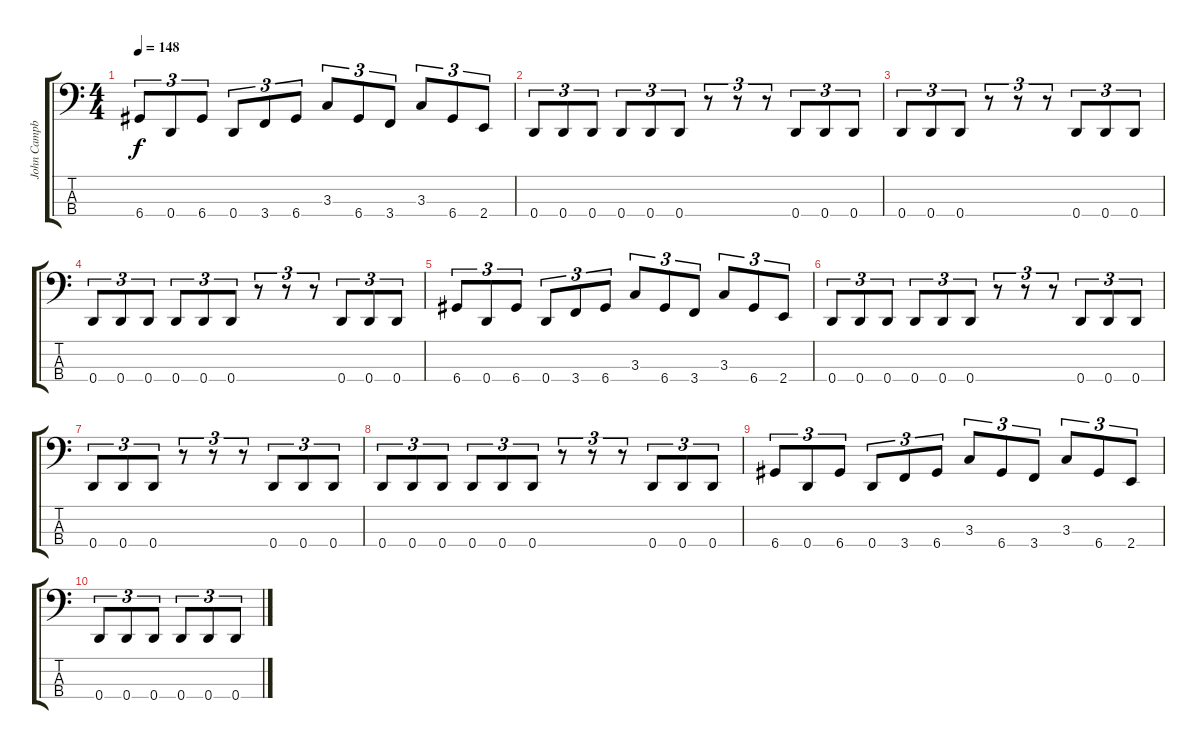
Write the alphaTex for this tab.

\track ("John Campbell" "John Campb") {instrument electricbasspick}
\staff {score tabs}
\tuning (G2 D2 A1 D1) {hide}
\ts (4 4)
\tempo 148
\clef f4
\ks c
6.4.8{tu (3 2) dy f} 0.4.8{tu (3 2)} 6.4.8{tu (3 2)} 0.4.8{tu (3 2)} 3.4.8{tu (3 2)} 6.4.8{tu (3 2)} 3.3.8{tu (3 2)} 6.4.8{tu (3 2)} 3.4.8{tu (3 2)} 3.3.8{tu (3 2)} 6.4.8{tu (3 2)} 2.4.8{tu (3 2)} |
0.4.8{tu (3 2)} 0.4.8{tu (3 2)} 0.4.8{tu (3 2)} 0.4.8{tu (3 2)} 0.4.8{tu (3 2)} 0.4.8{tu (3 2)} r.8{tu (3 2)} r.8{tu (3 2)} r.8{tu (3 2)} 0.4.8{tu (3 2)} 0.4.8{tu (3 2)} 0.4.8{tu (3 2)} |
0.4.8{tu (3 2)} 0.4.8{tu (3 2)} 0.4.8{tu (3 2)} r.8{tu (3 2)} r.8{tu (3 2)} r.8{tu (3 2)} 0.4.8{tu (3 2)} 0.4.8{tu (3 2)} 0.4.8{tu (3 2)} |
0.4.8{tu (3 2)} 0.4.8{tu (3 2)} 0.4.8{tu (3 2)} 0.4.8{tu (3 2)} 0.4.8{tu (3 2)} 0.4.8{tu (3 2)} r.8{tu (3 2)} r.8{tu (3 2)} r.8{tu (3 2)} 0.4.8{tu (3 2)} 0.4.8{tu (3 2)} 0.4.8{tu (3 2)} |
6.4.8{tu (3 2)} 0.4.8{tu (3 2)} 6.4.8{tu (3 2)} 0.4.8{tu (3 2)} 3.4.8{tu (3 2)} 6.4.8{tu (3 2)} 3.3.8{tu (3 2)} 6.4.8{tu (3 2)} 3.4.8{tu (3 2)} 3.3.8{tu (3 2)} 6.4.8{tu (3 2)} 2.4.8{tu (3 2)} |
0.4.8{tu (3 2)} 0.4.8{tu (3 2)} 0.4.8{tu (3 2)} 0.4.8{tu (3 2)} 0.4.8{tu (3 2)} 0.4.8{tu (3 2)} r.8{tu (3 2)} r.8{tu (3 2)} r.8{tu (3 2)} 0.4.8{tu (3 2)} 0.4.8{tu (3 2)} 0.4.8{tu (3 2)} |
0.4.8{tu (3 2)} 0.4.8{tu (3 2)} 0.4.8{tu (3 2)} r.8{tu (3 2)} r.8{tu (3 2)} r.8{tu (3 2)} 0.4.8{tu (3 2)} 0.4.8{tu (3 2)} 0.4.8{tu (3 2)} |
0.4.8{tu (3 2)} 0.4.8{tu (3 2)} 0.4.8{tu (3 2)} 0.4.8{tu (3 2)} 0.4.8{tu (3 2)} 0.4.8{tu (3 2)} r.8{tu (3 2)} r.8{tu (3 2)} r.8{tu (3 2)} 0.4.8{tu (3 2)} 0.4.8{tu (3 2)} 0.4.8{tu (3 2)} |
6.4.8{tu (3 2)} 0.4.8{tu (3 2)} 6.4.8{tu (3 2)} 0.4.8{tu (3 2)} 3.4.8{tu (3 2)} 6.4.8{tu (3 2)} 3.3.8{tu (3 2)} 6.4.8{tu (3 2)} 3.4.8{tu (3 2)} 3.3.8{tu (3 2)} 6.4.8{tu (3 2)} 2.4.8{tu (3 2)} |
0.4.8{tu (3 2)} 0.4.8{tu (3 2)} 0.4.8{tu (3 2)} 0.4.8{tu (3 2)} 0.4.8{tu (3 2)} 0.4.8{tu (3 2)}
